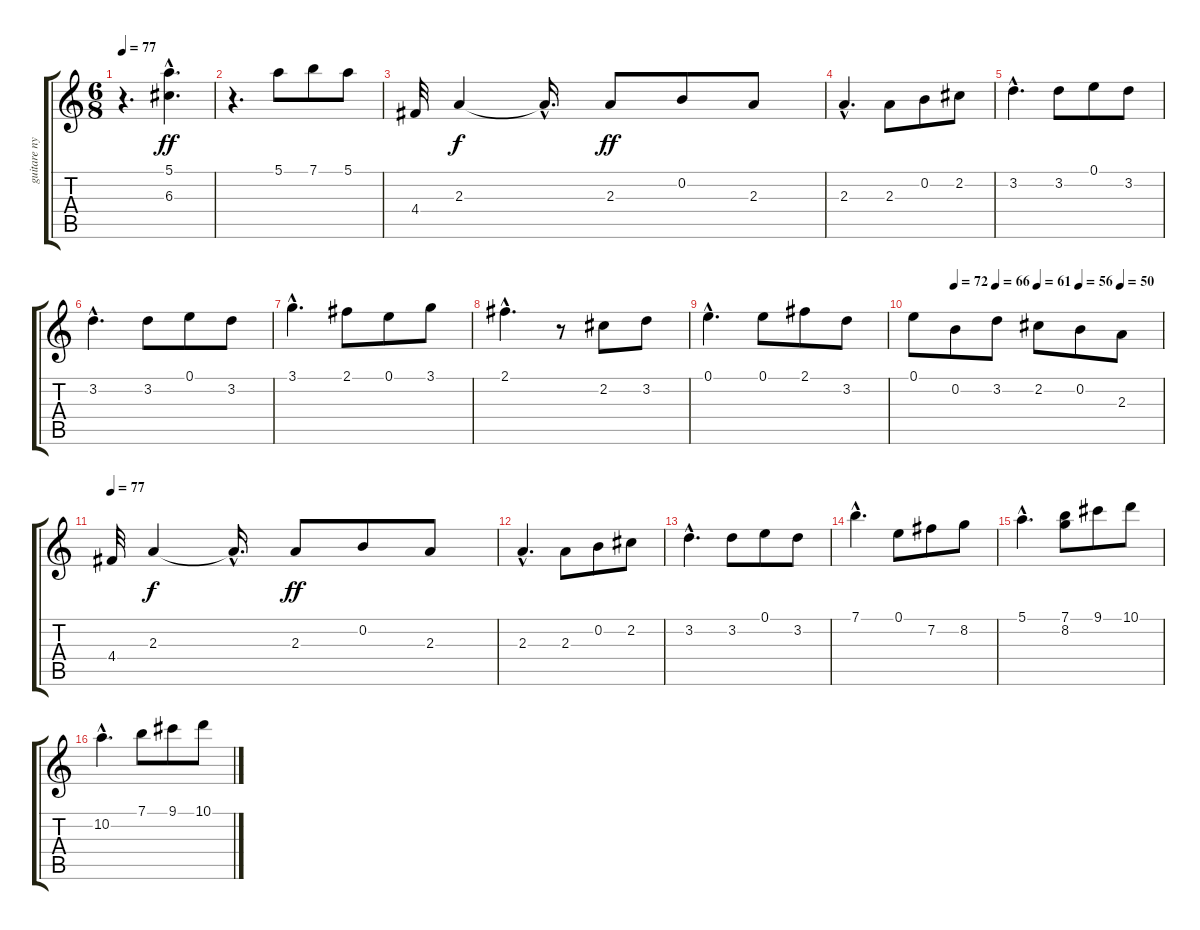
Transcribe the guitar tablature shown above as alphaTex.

\track ("guitare nylon" "guitare ny") {instrument acousticguitarnylon}
\staff {score tabs}
\tuning (E4 B3 G3 D3 A2 E2) {hide}
\ts (6 8)
\tempo 77
\clef g2
\ks c
r.4{d dy ff instrument acousticguitarnylon} (5.1{hac} 6.3{hac}).4{d} |
r.4{d} 5.1.8 7.1.8 5.1.8 |
4.4.32 2.3.4{dy f} 2.3{hac t}.16{d} 2.3.8{dy ff} 0.2.8 2.3.8 |
2.3{hac}.4{d} 2.3.8 0.2.8 2.2.8 |
3.2{hac}.4{d} 3.2.8 0.1.8 3.2.8 |
3.2{hac}.4{d} 3.2.8 0.1.8 3.2.8 |
3.1{hac}.4{d} 2.1.8 0.1.8 3.1.8 |
2.1{hac}.4{d} r.8 2.2.8 3.2.8 |
0.1{hac}.4{d} 0.1.8 2.1.8 3.2.8 |
\tempo (72 0.16666666666666666)
\tempo (66 0.3333333333333333)
\tempo (61 0.5)
\tempo (56 0.6666666666666666)
\tempo (50 0.8333333333333334)
0.1.8 0.2.8 3.2.8 2.2.8 0.2.8 2.3.8 |
\tempo 77
4.4.32 2.3.4{dy f} 2.3{hac t}.16{d} 2.3.8{dy ff} 0.2.8 2.3.8 |
2.3{hac}.4{d} 2.3.8 0.2.8 2.2.8 |
3.2{hac}.4{d} 3.2.8 0.1.8 3.2.8 |
7.1{hac}.4{d} 0.1.8 7.2.8 8.2.8 |
5.1{hac}.4{d} (7.1 8.2).8 9.1.8 10.1.8 |
10.2{hac}.4{d} 7.1.8 9.1.8 10.1.8
